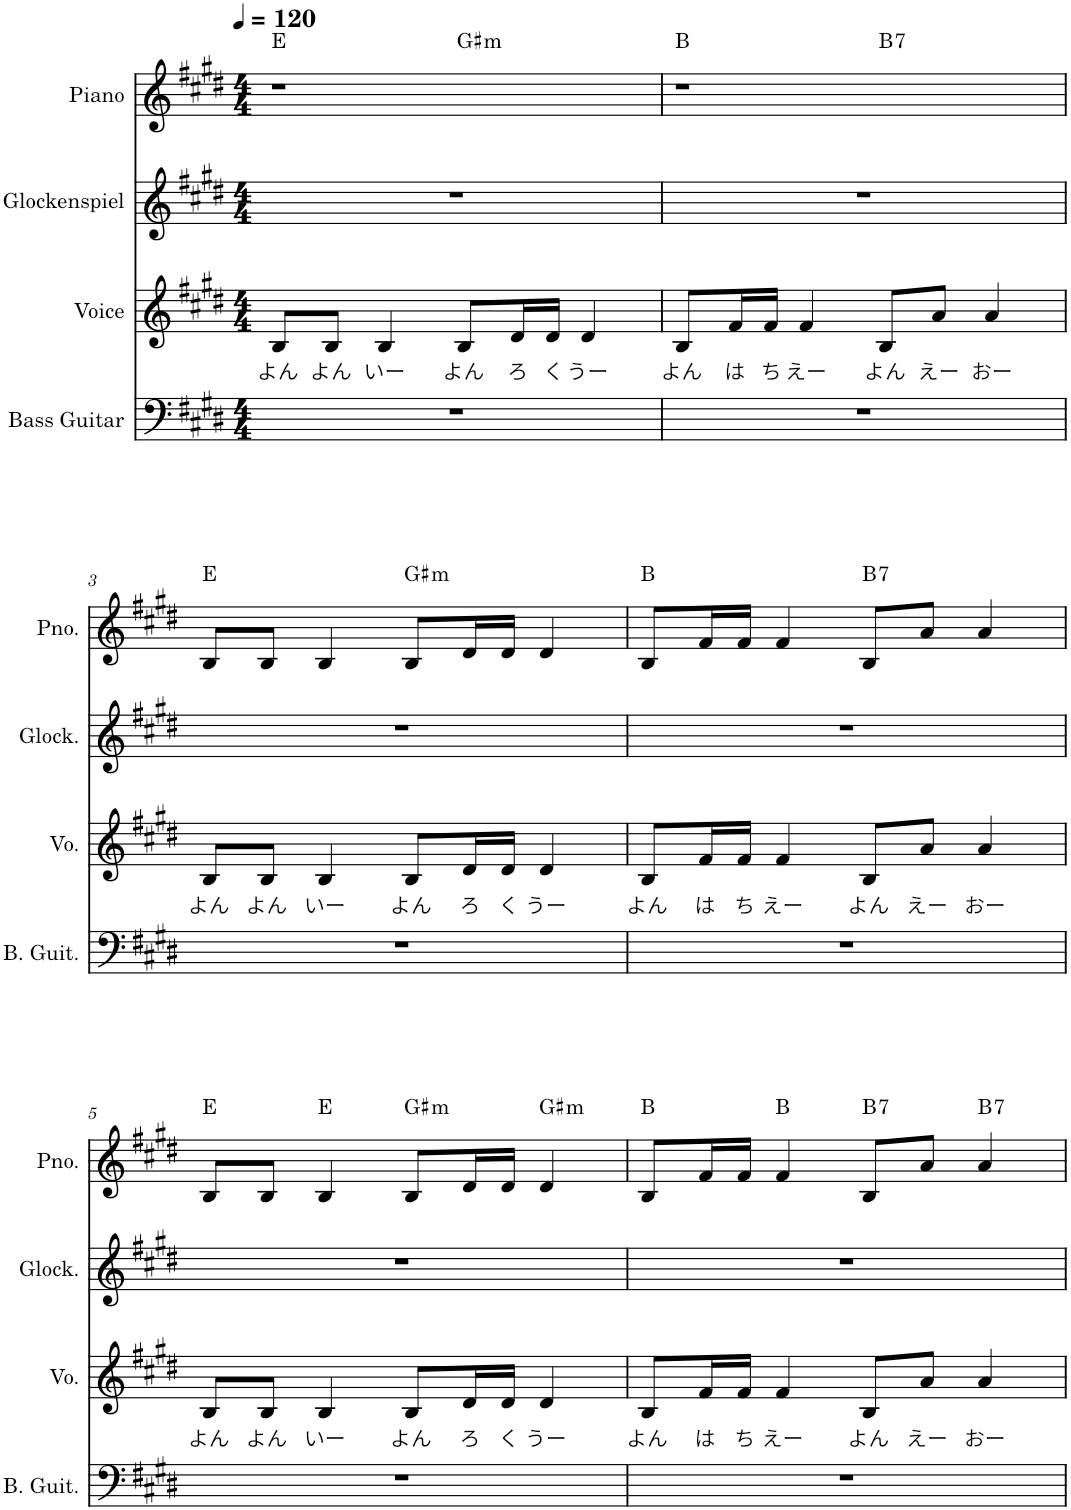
**kern	**kern	**text	**kern	**kern	**harte
*part4	*part3	*part3	*part2	*part1	*part1
*staff4	*staff3	*staff3	*staff2	*staff1	*
*I"Bass Guitar	*I"Voice	*	*I"Glockenspiel	*I"Piano	*
*I'B. Guit.	*I'Vo.	*	*I'Glock.	*I'Pno.	*
*clefF4	*clefG2	*	*clefG2	*clefG2	*
*Trd7c12	*	*	*Trd-14c-24	*	*
*k[f#c#g#d#]	*k[f#c#g#d#]	*	*k[f#c#g#d#]	*k[f#c#g#d#]	*
*M4/4	*M4/4	*	*M4/4	*M4/4	*
*MM120	*MM120	*	*MM120	*MM120	*
=1	=1	=1	=1	=1	=1
!	!	!LO:LY:b	!	!	!
*	*	*	*	*^	*
1r	8B/L	よん	1r	1r	2ryy	E:maj
!	!	!LO:LY:b	!	!	!	!
.	8B/J	よん	.	.	.	.
!	!	!LO:LY:b	!	!	!	!
.	4B/	いー	.	.	.	.
!	!	!LO:LY:b	!	!	!	!LO:H:kt=m
.	8B/L	よん	.	.	2ryy	G#:min
!	!	!LO:LY:b	!	!	!	!
.	16d#/L	ろ	.	.	.	.
!	!	!LO:LY:b	!	!	!	!
.	16d#/JJ	く	.	.	.	.
!	!	!LO:LY:b	!	!	!	!
.	4d#/	うー	.	.	.	.
=2	=2	=2	=2	=2	=2	=2
!	!	!LO:LY:b	!	!	!	!
1r	8B/L	よん	1r	1r	2ryy	B:maj
!	!	!LO:LY:b	!	!	!	!
.	16f#/L	は	.	.	.	.
!	!	!LO:LY:b	!	!	!	!
.	16f#/JJ	ち	.	.	.	.
!	!	!LO:LY:b	!	!	!	!
.	4f#/	えー	.	.	.	.
!	!	!LO:LY:b	!	!	!	!LO:H:kt=7
.	8B/L	よん	.	.	2ryy	B:7
!	!	!LO:LY:b	!	!	!	!
.	8a/J	えー	.	.	.	.
!	!	!LO:LY:b	!	!	!	!
.	4a/	おー	.	.	.	.
!!LO:LB:g=z
=3	=3	=3	=3	=3	=3	=3
!	!	!LO:LY:b	!	!	!	!
*	*	*	*	*v	*v	*
1r	8B/L	よん	1r	8B/L	E:maj
!	!	!LO:LY:b	!	!	!
.	8B/J	よん	.	8B/J	.
!	!	!LO:LY:b	!	!	!
.	4B/	いー	.	4B/	.
!	!	!LO:LY:b	!	!	!LO:H:kt=m
.	8B/L	よん	.	8B/L	G#:min
!	!	!LO:LY:b	!	!	!
.	16d#/L	ろ	.	16d#/L	.
!	!	!LO:LY:b	!	!	!
.	16d#/JJ	く	.	16d#/JJ	.
!	!	!LO:LY:b	!	!	!
.	4d#/	うー	.	4d#/	.
=4	=4	=4	=4	=4	=4
!	!	!LO:LY:b	!	!	!
1r	8B/L	よん	1r	8B/L	B:maj
!	!	!LO:LY:b	!	!	!
.	16f#/L	は	.	16f#/L	.
!	!	!LO:LY:b	!	!	!
.	16f#/JJ	ち	.	16f#/JJ	.
!	!	!LO:LY:b	!	!	!
.	4f#/	えー	.	4f#/	.
!	!	!LO:LY:b	!	!	!LO:H:kt=7
.	8B/L	よん	.	8B/L	B:7
!	!	!LO:LY:b	!	!	!
.	8a/J	えー	.	8a/J	.
!	!	!LO:LY:b	!	!	!
.	4a/	おー	.	4a/	.
!!LO:LB:g=z
=5	=5	=5	=5	=5	=5
!	!	!LO:LY:b	!	!	!
1r	8B/L	よん	1r	8B/L	E:maj
!	!	!LO:LY:b	!	!	!
.	8B/J	よん	.	8B/J	.
!	!	!LO:LY:b	!	!	!
.	4B/	いー	.	4B/	E:maj
!	!	!LO:LY:b	!	!	!LO:H:kt=m
.	8B/L	よん	.	8B/L	G#:min
!	!	!LO:LY:b	!	!	!
.	16d#/L	ろ	.	16d#/L	.
!	!	!LO:LY:b	!	!	!
.	16d#/JJ	く	.	16d#/JJ	.
!	!	!LO:LY:b	!	!	!LO:H:kt=m
.	4d#/	うー	.	4d#/	G#:min
=6	=6	=6	=6	=6	=6
!	!	!LO:LY:b	!	!	!
1r	8B/L	よん	1r	8B/L	B:maj
!	!	!LO:LY:b	!	!	!
.	16f#/L	は	.	16f#/L	.
!	!	!LO:LY:b	!	!	!
.	16f#/JJ	ち	.	16f#/JJ	.
!	!	!LO:LY:b	!	!	!
.	4f#/	えー	.	4f#/	B:maj
!	!	!LO:LY:b	!	!	!LO:H:kt=7
.	8B/L	よん	.	8B/L	B:7
!	!	!LO:LY:b	!	!	!
.	8a/J	えー	.	8a/J	.
!	!	!LO:LY:b	!	!	!LO:H:kt=7
.	4a/	おー	.	4a/	B:7
=	=	=	=	=	=
*-	*-	*-	*-	*-	*-
